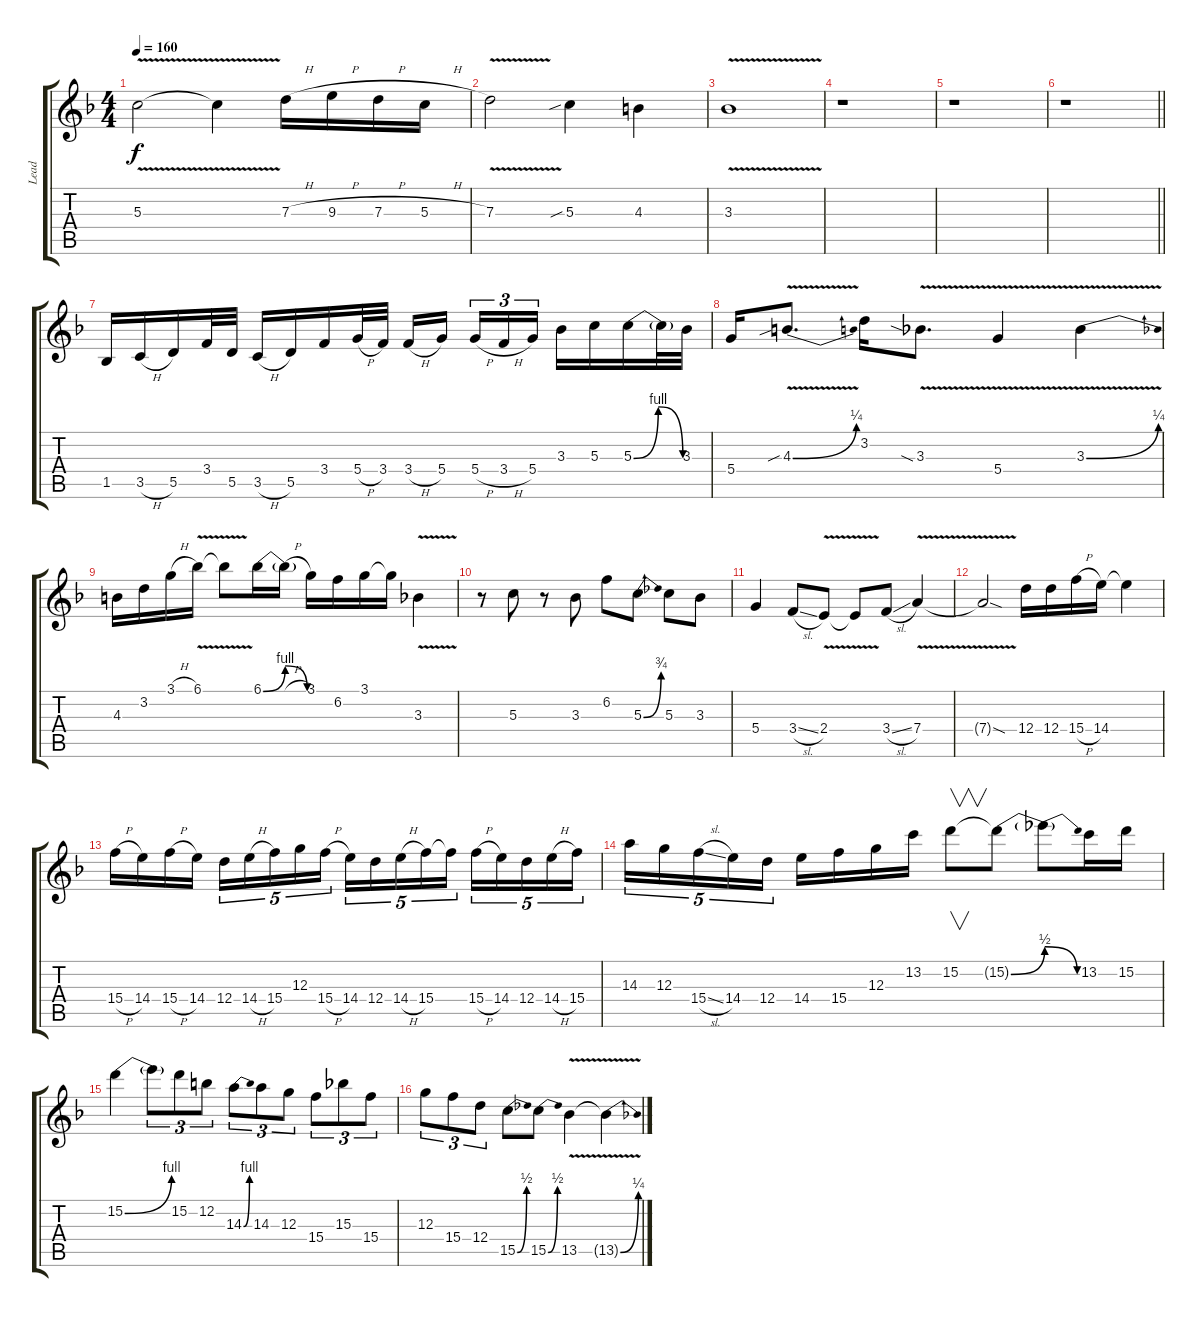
\track ("Lead" "Lead") {instrument overdrivenguitar}
\staff {score tabs}
\tuning (E4 B3 G3 D3 A2 E2) {hide}
\ts (4 4)
\tempo 160
\clef g2
\ks f
5.3{v}.2{dy f} 5.3{t}.4 7.3{h}.16 9.3{h}.16 7.3{h}.16 5.3{h}.16 |
7.3{v}.2 5.3{sib}.4 4.3.4 |
3.3{v}.1 |
r.1 |
r.1 |
\barLineRight lightlight
r.1 |
1.5.16 3.5{h}.16 5.5.16 3.4.32 5.5.32 3.5{h}.16 5.5.16 3.4.16 5.4{h}.32 3.4.32 3.4{h}.16 5.4.16{beam splitsecondary} 5.4{h}.16{tu (3 2)} 3.4{h}.16{tu (3 2)} 5.4.16{tu (3 2)} 3.3.16 5.3.16 5.3{be (bendrelease 0 0 30 4 30 4 60 0)}.16 5.3{t}.32 3.3.32 |
5.4.16 4.3{be (bend 0 0 60 1) v sib}.8{d} 3.2.16 3.3{v sia}.8{d} 5.4{v}.4 3.3{be (bend 0 0 60 1) v}.4 |
4.3.16 3.2.16 3.1{h}.16 6.1{v}.16 6.1{t}.8 6.1{be (bendrelease 0 0 30 4 30 4 60 0)}.16 6.1{h t}.16 3.1.16 6.2.16 3.1.16 3.1{t}.16 3.3{v}.4 |
r.8 5.3.8 r.8 3.3.8 6.2.8 5.3{be (bend 0 0 60 3)}.8 5.3.8 3.3.8 |
5.4.4 3.4{sl}.8 2.4{v}.8 2.4{t}.8 3.4{sl}.8 7.4{v}.4 |
7.4{v sod t}.2 12.4.16 12.4.16 15.4{h}.16 14.4.16 14.4{t}.4 |
15.4{h}.16 14.4.16 15.4{h}.16 14.4.16 12.4.16{tu (5 4)} 14.4{h}.16{tu (5 4)} 15.4.16{tu (5 4)} 12.3.16{tu (5 4)} 15.4{h}.16{tu (5 4)} 14.4.16{tu (5 4)} 12.4.16{tu (5 4)} 14.4{h}.16{tu (5 4)} 15.4.16{tu (5 4)} 15.4{t}.16{tu (5 4)} 15.4{h}.16{tu (5 4)} 14.4.16{tu (5 4)} 12.4.16{tu (5 4)} 14.4{h}.16{tu (5 4)} 15.4.16{tu (5 4)} |
14.3.16{tu (5 4)} 12.3.16{tu (5 4)} 15.4{sl}.16{tu (5 4)} 14.4.16{tu (5 4)} 12.4.16{tu (5 4)} 14.4.16 15.4.16 12.3.16 13.2.16 15.2.8{v} 15.2{be (bend 0 0 60 2) t}.8 15.2{be (release 0 2 60 0) t}.8 13.2.16 15.2.16 |
15.2{be (bend 0 0 60 4)}.4 15.2{t}.8{tu (3 2)} 15.2.8{tu (3 2)} 12.2.8{tu (3 2)} 14.3{be (bend 0 0 60 4)}.8{tu (3 2)} 14.3.8{tu (3 2)} 12.3.8{tu (3 2)} 15.4.8{tu (3 2)} 15.3.8{tu (3 2)} 15.4.8{tu (3 2)} |
12.3.8{tu (3 2)} 15.4.8{tu (3 2)} 12.4.8{tu (3 2)} 15.5{be (bend 0 0 60 2)}.8 15.5{be (bend 0 0 60 2)}.8 13.5{v}.4 13.5{be (bend 0 0 60 1) t}.4
